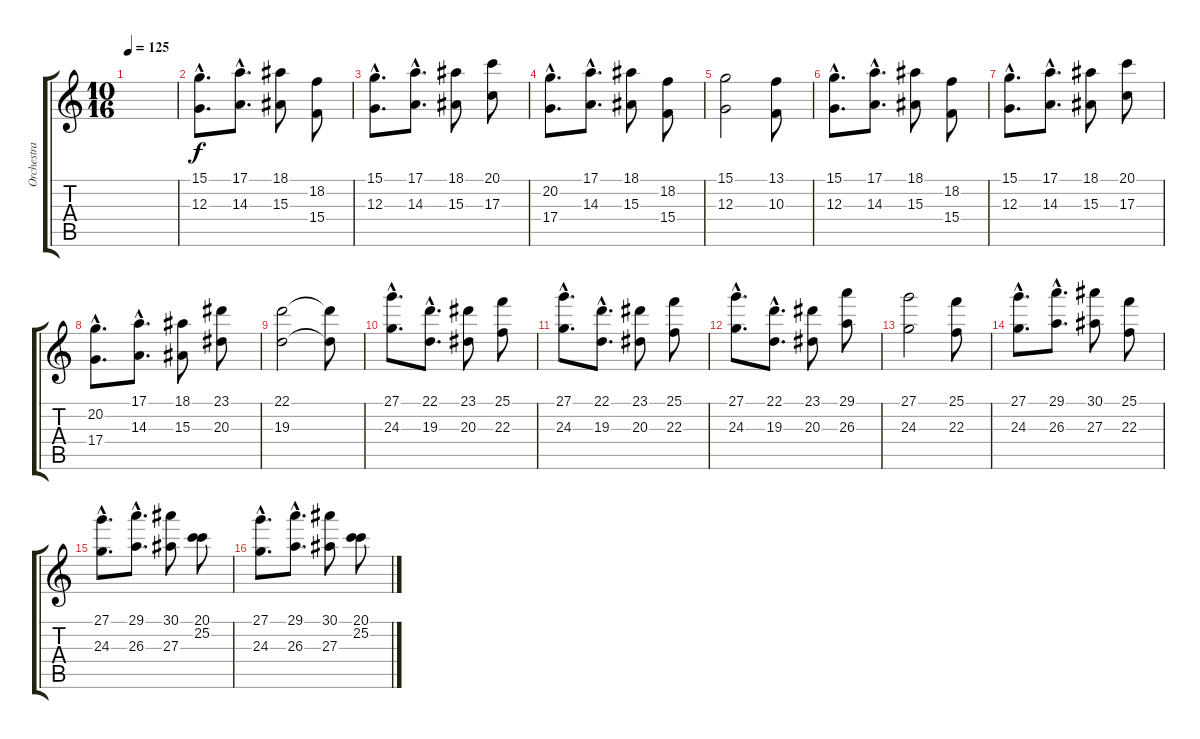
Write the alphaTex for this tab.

\track ("Orchestra" "Orchestra") {instrument stringensemble1}
\staff {score tabs}
\tuning (E4 B3 G3 D3 A2 E2) {hide}
\ts (10 16)
\tempo 125
\clef g2
\ks c
|
(15.1{hac} 12.3{hac}).8{d} (17.1{hac} 14.3{hac}).8{d} (18.1 15.3).8 (18.2 15.4).8 |
(15.1{hac} 12.3{hac}).8{d} (17.1{hac} 14.3{hac}).8{d} (18.1 15.3).8 (20.1 17.3).8 |
(20.2{hac} 17.4{hac}).8{d} (17.1{hac} 14.3{hac}).8{d} (18.1 15.3).8 (18.2 15.4).8 |
(15.1 12.3).2 (13.1 10.3).8 |
(15.1{hac} 12.3{hac}).8{d} (17.1{hac} 14.3{hac}).8{d} (18.1 15.3).8 (18.2 15.4).8 |
(15.1{hac} 12.3{hac}).8{d} (17.1{hac} 14.3{hac}).8{d} (18.1 15.3).8 (20.1 17.3).8 |
(20.2{hac} 17.4{hac}).8{d} (17.1{hac} 14.3{hac}).8{d} (18.1 15.3).8 (23.1 20.3).8 |
(22.1 19.3).2 (22.1{t} 19.3{t}).8 |
(27.1{hac} 24.3{hac}).8{d} (22.1{hac} 19.3{hac}).8{d} (23.1 20.3).8 (25.1 22.3).8 |
(27.1{hac} 24.3{hac}).8{d} (22.1{hac} 19.3{hac}).8{d} (23.1 20.3).8 (25.1 22.3).8 |
(27.1{hac} 24.3{hac}).8{d} (22.1{hac} 19.3{hac}).8{d} (23.1 20.3).8 (29.1 26.3).8 |
(27.1 24.3).2 (25.1 22.3).8 |
(27.1{hac} 24.3{hac}).8{d} (29.1{hac} 26.3{hac}).8{d} (30.1 27.3).8 (25.1 22.3).8 |
(27.1{hac} 24.3{hac}).8{d} (29.1{hac} 26.3{hac}).8{d} (30.1 27.3).8 (20.1 25.2).8 |
(27.1{hac} 24.3{hac}).8{d} (29.1{hac} 26.3{hac}).8{d} (30.1 27.3).8 (20.1 25.2).8
